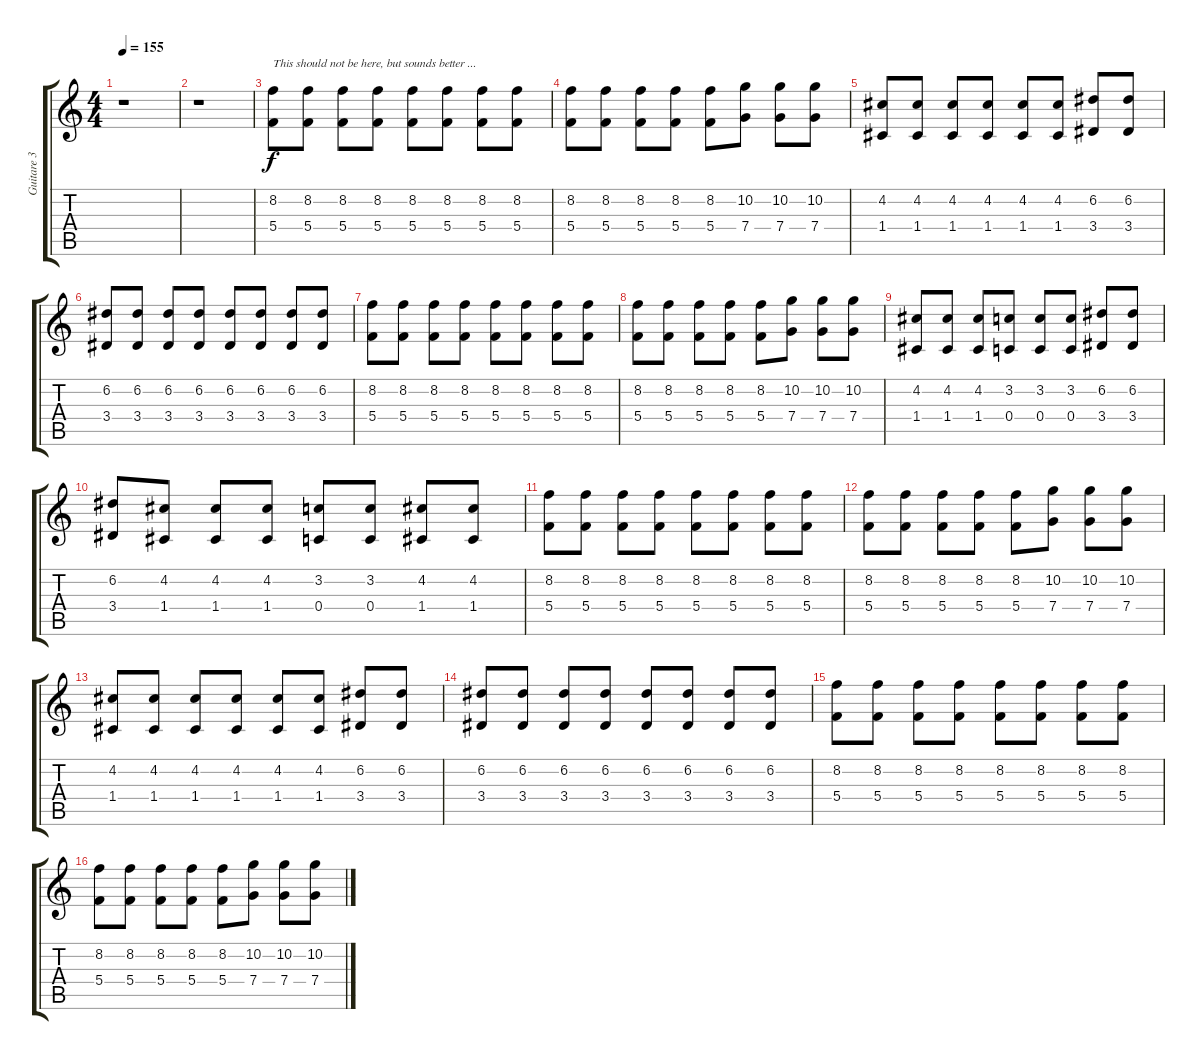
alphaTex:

\track ("Guitare 3" "Guitare 3") {instrument distortionguitar}
\staff {score tabs}
\tuning (D4 A3 F3 C3 G2 C2) {hide}
\ts (4 4)
\section ("" "")
\tempo 155
\clef g2
\ks c
r.1{dy f} |
r.1 |
\section ("" "")
(8.2 5.4).8{txt "This should not be here, but sounds better ..."} (8.2 5.4).8 (8.2 5.4).8 (8.2 5.4).8 (8.2 5.4).8 (8.2 5.4).8 (8.2 5.4).8 (8.2 5.4).8 |
(8.2 5.4).8 (8.2 5.4).8 (8.2 5.4).8 (8.2 5.4).8 (8.2 5.4).8 (10.2 7.4).8 (10.2 7.4).8 (10.2 7.4).8 |
(4.2 1.4).8 (4.2 1.4).8 (4.2 1.4).8 (4.2 1.4).8 (4.2 1.4).8 (4.2 1.4).8 (6.2 3.4).8 (6.2 3.4).8 |
(6.2 3.4).8 (6.2 3.4).8 (6.2 3.4).8 (6.2 3.4).8 (6.2 3.4).8 (6.2 3.4).8 (6.2 3.4).8 (6.2 3.4).8 |
(8.2 5.4).8 (8.2 5.4).8 (8.2 5.4).8 (8.2 5.4).8 (8.2 5.4).8 (8.2 5.4).8 (8.2 5.4).8 (8.2 5.4).8 |
(8.2 5.4).8 (8.2 5.4).8 (8.2 5.4).8 (8.2 5.4).8 (8.2 5.4).8 (10.2 7.4).8 (10.2 7.4).8 (10.2 7.4).8 |
(4.2 1.4).8 (4.2 1.4).8 (4.2 1.4).8 (3.2 0.4).8 (3.2 0.4).8 (3.2 0.4).8 (6.2 3.4).8 (6.2 3.4).8 |
(6.2 3.4).8 (4.2 1.4).8 (4.2 1.4).8 (4.2 1.4).8 (3.2 0.4).8 (3.2 0.4).8 (4.2 1.4).8 (4.2 1.4).8 |
(8.2 5.4).8 (8.2 5.4).8 (8.2 5.4).8 (8.2 5.4).8 (8.2 5.4).8 (8.2 5.4).8 (8.2 5.4).8 (8.2 5.4).8 |
(8.2 5.4).8 (8.2 5.4).8 (8.2 5.4).8 (8.2 5.4).8 (8.2 5.4).8 (10.2 7.4).8 (10.2 7.4).8 (10.2 7.4).8 |
(4.2 1.4).8 (4.2 1.4).8 (4.2 1.4).8 (4.2 1.4).8 (4.2 1.4).8 (4.2 1.4).8 (6.2 3.4).8 (6.2 3.4).8 |
(6.2 3.4).8 (6.2 3.4).8 (6.2 3.4).8 (6.2 3.4).8 (6.2 3.4).8 (6.2 3.4).8 (6.2 3.4).8 (6.2 3.4).8 |
(8.2 5.4).8 (8.2 5.4).8 (8.2 5.4).8 (8.2 5.4).8 (8.2 5.4).8 (8.2 5.4).8 (8.2 5.4).8 (8.2 5.4).8 |
(8.2 5.4).8 (8.2 5.4).8 (8.2 5.4).8 (8.2 5.4).8 (8.2 5.4).8 (10.2 7.4).8 (10.2 7.4).8 (10.2 7.4).8
